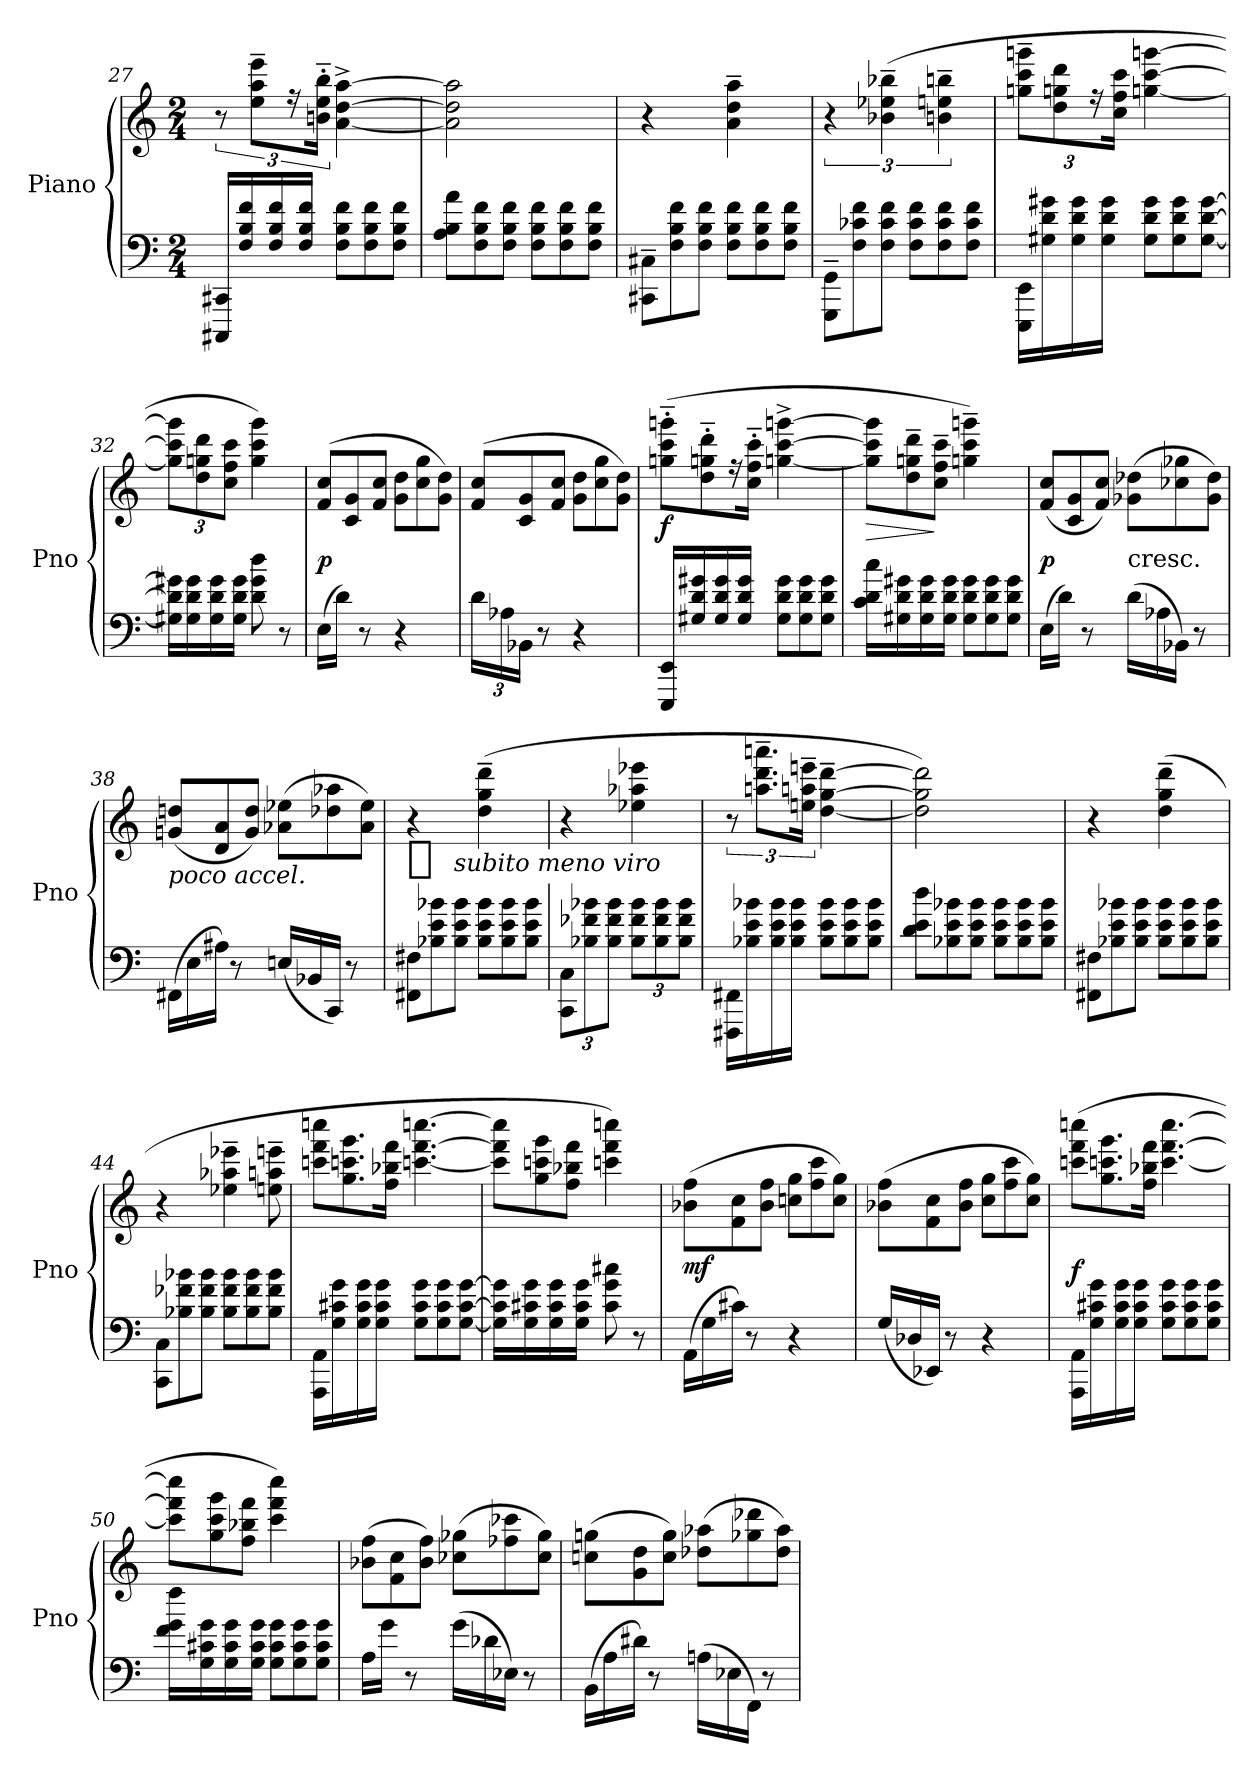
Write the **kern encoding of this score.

**kern	**kern	**dynam
*part1	*part1	*part1
*staff2	*staff1	*staff1/2
*I"Piano	*	*
*I'Pno	*	*
*clefF4	*clefG2	*
*k[]	*k[]	*
*M2/4	*M2/4	*
=27	=27	=27
16CCC#X/ 16CC#X/LL	12r	.
16F/ 16B/ 16f/	.	.
.	12ee~ 12aa~ 12eee~L	.
16F/ 16B/ 16f/	.	.
.	24r	.
16F/ 16B/ 16f/JJ	.	.
.	24bn'~ 24ee'~ 24bb'~Jk	.
*Xtuplet	*	*
12F 12B 12fL	[4a^ [4dd^ [4aa^	.
12F 12B 12f	.	.
12F 12B 12fJ	.	.
=28	=28	=28
12A 12B 12aL	2a] 2dd] 2aa]	.
12F 12B 12f	.	.
12F 12B 12fJ	.	.
12F 12B 12fL	.	.
12F 12B 12f	.	.
12F 12B 12fJ	.	.
=29	=29	=29
12CC#X~ 12C#X~L	4r	.
12F 12B 12f	.	.
12F 12B 12fJ	.	.
12F 12B 12fL	4a~ 4dd~ 4aa~	.
12F 12B 12f	.	.
12F 12B 12fJ	.	.
=30	=30	=30
12GGG~ 12GG~L	6r	.
12F 12c-X 12f	.	.
12F 12c- 12fJ	(6b-X~ 6ee-X~ 6bb-X~	.
12F 12c- 12fL	.	.
12F 12c- 12f	6bn~ 6een~ 6bbn~	.
12F 12c- 12fJ	.	.
=31	=31	=31
16EEE 16EELL	12ggni~ 12ccc~ 12gggni~L	.
16G#X 16d 16g#X	.	.
.	12dd 12ggn 12ddd	.
16G# 16d 16g#	.	.
.	24r	.
16G# 16d 16g#JJ	.	.
.	24cc 24ff 24cccJk	.
12G#i 12d 12g#iL	[4ggni [4ccc [4gggni	.
12G# 12d 12g#	.	.
[12G# [12d [12g#J	.	.
=32	=32	=32
16G#X] 16d] 16g#X]LL	12gg] 12ccc] 12ggg]L	.
16G# 16d 16g#	.	.
.	12dd 12ggni 12ddd	.
16G# 16d 16g#	.	.
.	12cc 12ff 12cccJ	.
16G# 16d 16g#JJ	.	.
8d 8g# 8dd	4gg 4ccc 4ggg)	.
8r	.	.
=33	=33	=33
*	*Xtuplet	*
(16ELL	(12f 12ccL	p
16dJJ)	.	.
.	12c 12g	.
8r	.	.
.	12f 12ccJ	.
4r	12g 12ddL	.
.	12cc 12gg	.
.	12g 12ddJ)	.
=34	=34	=34
*tuplet	*	*
24dLL	(12f 12ccL	.
24A-X	.	.
24BB-XJJ	12c 12g	.
8r	.	.
.	12f 12ccJ	.
4r	12g 12ddL	.
.	12cc 12gg	.
.	12g 12ddJ)	.
=35	=35	=35
16EEE/ 16EE/LL	(12ggni'~ 12ccc'~ 12gggni'~L	f
16G#X/ 16d/ 16g#X/	.	.
.	12dd'~ 12ggni'~ 12ddd'~	.
16G#/ 16d/ 16g#/	.	.
.	24r	.
16G#/ 16d/ 16g#/JJ	.	.
.	24cc'~ 24ff'~ 24ccc'~Jk	.
*Xtuplet	*	*
12G#i 12d 12g#iL	[4ggni^ [4ccc^ [4gggni^	.
12G# 12d 12g#	.	.
12G# 12d 12g#J	.	.
=36	=36	=36
!	!	!LO:HP:b
16c 16d 16ccLL	12gg] 12ccc] 12ggg]L	>
16G#X 16d 16g#X	.	.
.	12dd~ 12ggni~ 12ddd~	.
16G# 16d 16g#	.	.
.	12cc~ 12ff~ 12ccc~J	]
16G# 16d 16g#JJ	.	.
12G#i 12d 12g#iL	4ggni~ 4ccc~ 4gggni~)	.
12G# 12d 12g#	.	.
12G# 12d 12g#J	.	.
=37	=37	=37
(16ELL	(12f 12ccL	p
16dJJ)	.	.
.	12c 12g	.
8r	.	.
.	12f 12ccJ)	.
!	!LO:TX:c:t=cresc.	!
(24dLL	(12g-X 12dd-XL	.
24A-X	.	.
24BB-XJJ)	12cc-X 12gg-X	.
8r	.	.
.	12g- 12dd-J)	.
=38	=38	=38
*	*MM104	*
!	!LO:TX:b:i:t=poco accel.	!
(24FF#X\LL	(12gn 12ddnL	.
24E\	.	.
24A#X\JJ)	12d 12a	.
8r	.	.
.	12g 12ddJ)	.
*	*MM112	*
(24EnLL	(12a-X 12ee-XL	.
24BB-X	.	.
24CCJJ)	12dd-X 12aa-X	.
8r	.	.
.	12a- 12ee-J)	.
=39	=39	=39
*	*MM100	*
!	!	!LO:DY:t=%s subito meno viro
12FF#X 12F#XL	4r	f
12B-X 12e 12b-X	.	.
12B- 12e 12b-J	.	.
12B- 12e 12b-L	(4dd~ 4gg~ 4ddd~	.
12B- 12e 12b-	.	.
12B- 12e 12b-J	.	.
=40	=40	=40
*tuplet	*	*
12CC 12CL	4r	.
12B-X 12f-X 12b-X	.	.
12B- 12f- 12b-J	.	.
12B- 12f- 12b-L	4ee-X 4aa-X 4eee-X	.
12B- 12f- 12b-	.	.
12B- 12f- 12b-J	.	.
=41	=41	=41
*	*tuplet	*
16FFF#X 16FF#XLL	12r	.
16B-X 16e 16b-X	.	.
.	12.aan~ 12.ddd~ 12.aaan~L	.
16B- 16e 16b-	.	.
16B- 16e 16b-JJ	.	.
.	24een~ 24aan~ 24eeen~Jk	.
*Xtuplet	*	*
12B- 12e 12b-L	[4dd~ [4gg~ [4ddd~	.
12B- 12e 12b-	.	.
12B- 12e 12b-J	.	.
=42	=42	=42
12d 12e 12ddL	2dd] 2gg] 2ddd])	.
12B-X 12e 12b-X	.	.
12B- 12e 12b-J	.	.
12B- 12e 12b-L	.	.
12B- 12e 12b-	.	.
12B- 12e 12b-J	.	.
=43	=43	=43
12FF#X 12F#XL	4r	.
12B-X 12e 12b-X	.	.
12B- 12e 12b-J	.	.
12B- 12e 12b-L	(4dd~ 4gg~ 4ddd~	.
12B- 12e 12b-	.	.
12B- 12e 12b-J	.	.
=44	=44	=44
12CC 12CL	4r	.
12B-X 12f-X 12b-X	.	.
12B- 12f- 12b-J	.	.
*	*Xtuplet	*
12B- 12f- 12b-L	6ee-X~ 6aa-X~ 6eee-X~	.
12B- 12f- 12b-	.	.
12B- 12f- 12b-J	12een~ 12aan~ 12eeen~	.
=45	=45	=45
16AAA 16AALL	12cccni 12fff 12ccccniL	.
16G 16c#X 16g	.	.
.	12.gg 12.cccn 12.ggg	.
16G 16c# 16g	.	.
16G 16c# 16gJJ	.	.
.	24ff 24bb-X 24fffJJ	.
12G 12c# 12gL	[6.cccni [6.fff [6.ccccni	.
12G 12c# 12g	.	.
[12G [12c# [12gJ	.	.
=46	=46	=46
16G] 16c#] 16g]LL	12ccc] 12fff] 12cccc]L	.
16G 16c#X 16g	.	.
.	12gg 12cccni 12ggg	.
16G 16c# 16g	.	.
.	12ff 12bb-X 12fffJ	.
16G 16c# 16gJJ	.	.
8c# 8g 8cc#X	4cccni 4fff 4ccccni)	.
8r	.	.
=47	=47	=47
(24AALL	(12b-X 12ffL	mf
24G	.	.
24c#XJJ)	12f 12cc	.
8r	.	.
.	12b- 12ffJ	.
4r	12ccn 12ggL	.
.	12ff 12ccc	.
.	12cc 12ggJ)	.
=48	=48	=48
(24GLL	(12b-X 12ffL	.
24D-X	.	.
24EE-XJJ)	12f 12cc	.
8r	.	.
.	12b- 12ffJ	.
4r	12cc 12ggL	.
.	12ff 12ccc	.
.	12cc 12ggJ)	.
=49	=49	=49
16AAA 16AALL	(12cccni 12fff 12ccccniL	f
16G 16c#X 16g	.	.
.	12.gg 12.cccni 12.ggg	.
16G 16c# 16g	.	.
16G 16c# 16gJJ	.	.
.	24ff 24bb-X 24fffJJ	.
12G 12c# 12gL	[6.ccc [6.fff [6.cccc	.
12G 12c# 12g	.	.
12G 12c# 12gJ	.	.
=50	=50	=50
16f 16g 16ffLL	12ccc] 12fff] 12cccc]L	.
16G 16c#X 16g	.	.
.	12gg 12ccc 12ggg	.
16G 16c# 16g	.	.
.	12ff 12bb-X 12fffJ	.
16G 16c# 16gJJ	.	.
12G 12c# 12gL	4ccc 4fff 4cccc)	.
12G 12c# 12g	.	.
12G 12c# 12gJ	.	.
=51	=51	=51
16ALL	(12b-X 12ffL	.
16gJJ	.	.
.	12f 12cc	.
8r	.	.
.	12b- 12ffJ)	.
(24gLL	(12cc-X 12gg-XL	.
24d-X	.	.
24E-XJJ)	12ff-X 12ccc-X	.
8r	.	.
.	12cc- 12gg-J)	.
=52	=52	=52
(24BBLL	(12ccn 12ggnL	.
24A	.	.
24d#XJJ)	12g 12dd	.
8r	.	.
.	12cc 12ggJ)	.
(24An\LL	(12dd-X 12aa-XL	.
24E-X\	.	.
24FF\JJ)	12gg-X 12ddd-X	.
8r	.	.
.	12dd- 12aa-J)	.
=	=	=
*-	*-	*-
